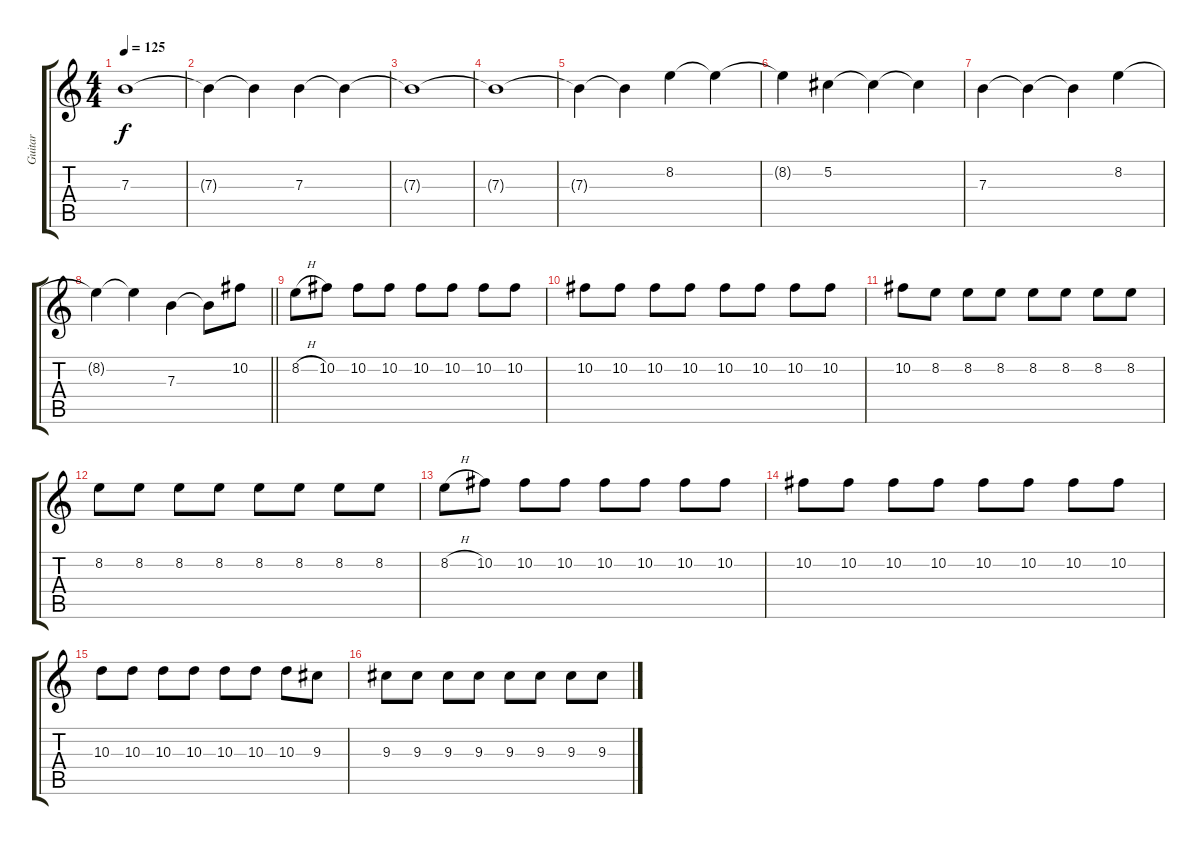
\track ("Guitar" "Guitar") {instrument overdrivenguitar}
\staff {score tabs}
\tuning (Db4 Ab3 E3 B2 Gb2 B1) {hide}
\ts (4 4)
\tempo 125
\clef g2
\ks c
7.3{t}.1{dy f} |
7.3{t}.4 7.3{t}.4 7.3.4 7.3{t}.4 |
7.3{t}.1 |
7.3{t}.1 |
7.3{t}.4 7.3{t}.4 8.2.4 8.2{t}.4 |
8.2{t}.4 5.2.4 5.2{t}.4 5.2{t}.4 |
7.3.4 7.3{t}.4 7.3{t}.4 8.2.4 |
\barLineRight lightlight
8.2{t}.4 8.2{t}.4 7.3.4 7.3{t}.8 10.2.8 |
\section ("" "")
8.2{h}.8 10.2.8 10.2.8 10.2.8 10.2.8 10.2.8 10.2.8 10.2.8 |
10.2.8 10.2.8 10.2.8 10.2.8 10.2.8 10.2.8 10.2.8 10.2.8 |
10.2.8 8.2.8 8.2.8 8.2.8 8.2.8 8.2.8 8.2.8 8.2.8 |
8.2.8 8.2.8 8.2.8 8.2.8 8.2.8 8.2.8 8.2.8 8.2.8 |
8.2{h}.8 10.2.8 10.2.8 10.2.8 10.2.8 10.2.8 10.2.8 10.2.8 |
10.2.8 10.2.8 10.2.8 10.2.8 10.2.8 10.2.8 10.2.8 10.2.8 |
10.3.8 10.3.8 10.3.8 10.3.8 10.3.8 10.3.8 10.3.8 9.3.8 |
9.3.8 9.3.8 9.3.8 9.3.8 9.3.8 9.3.8 9.3.8 9.3.8
